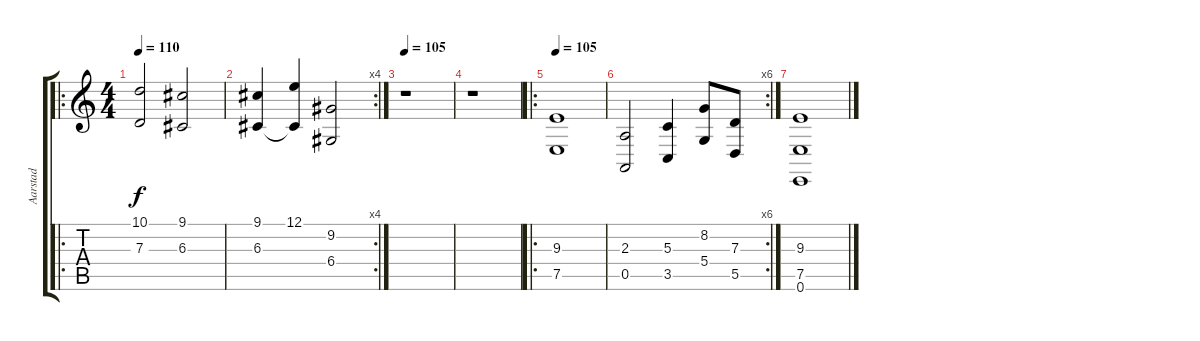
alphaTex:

\track ("Aarstad" "Aarstad") {instrument choiraahs}
\staff {score tabs}
\tuning (E4 B3 G3 D3 A2 E2) {hide}
\ro
\ts (4 4)
\tempo 110
\clef g2
\ks c
(10.1 7.3).2{dy f} (9.1 6.3).2 |
\rc 4
(9.1 6.3).4 (12.1 6.3{t}).4 (9.2 6.4).2 |
\tempo 105
r.1 |
r.1 |
\ro
\tempo 90
\tempo 105
(9.3 7.5).1 |
\rc 6
(2.3 0.5).2 (5.3 3.5).4 (8.2 5.4).8 (7.3 5.5).8 |
(9.3 7.5 0.6).1
